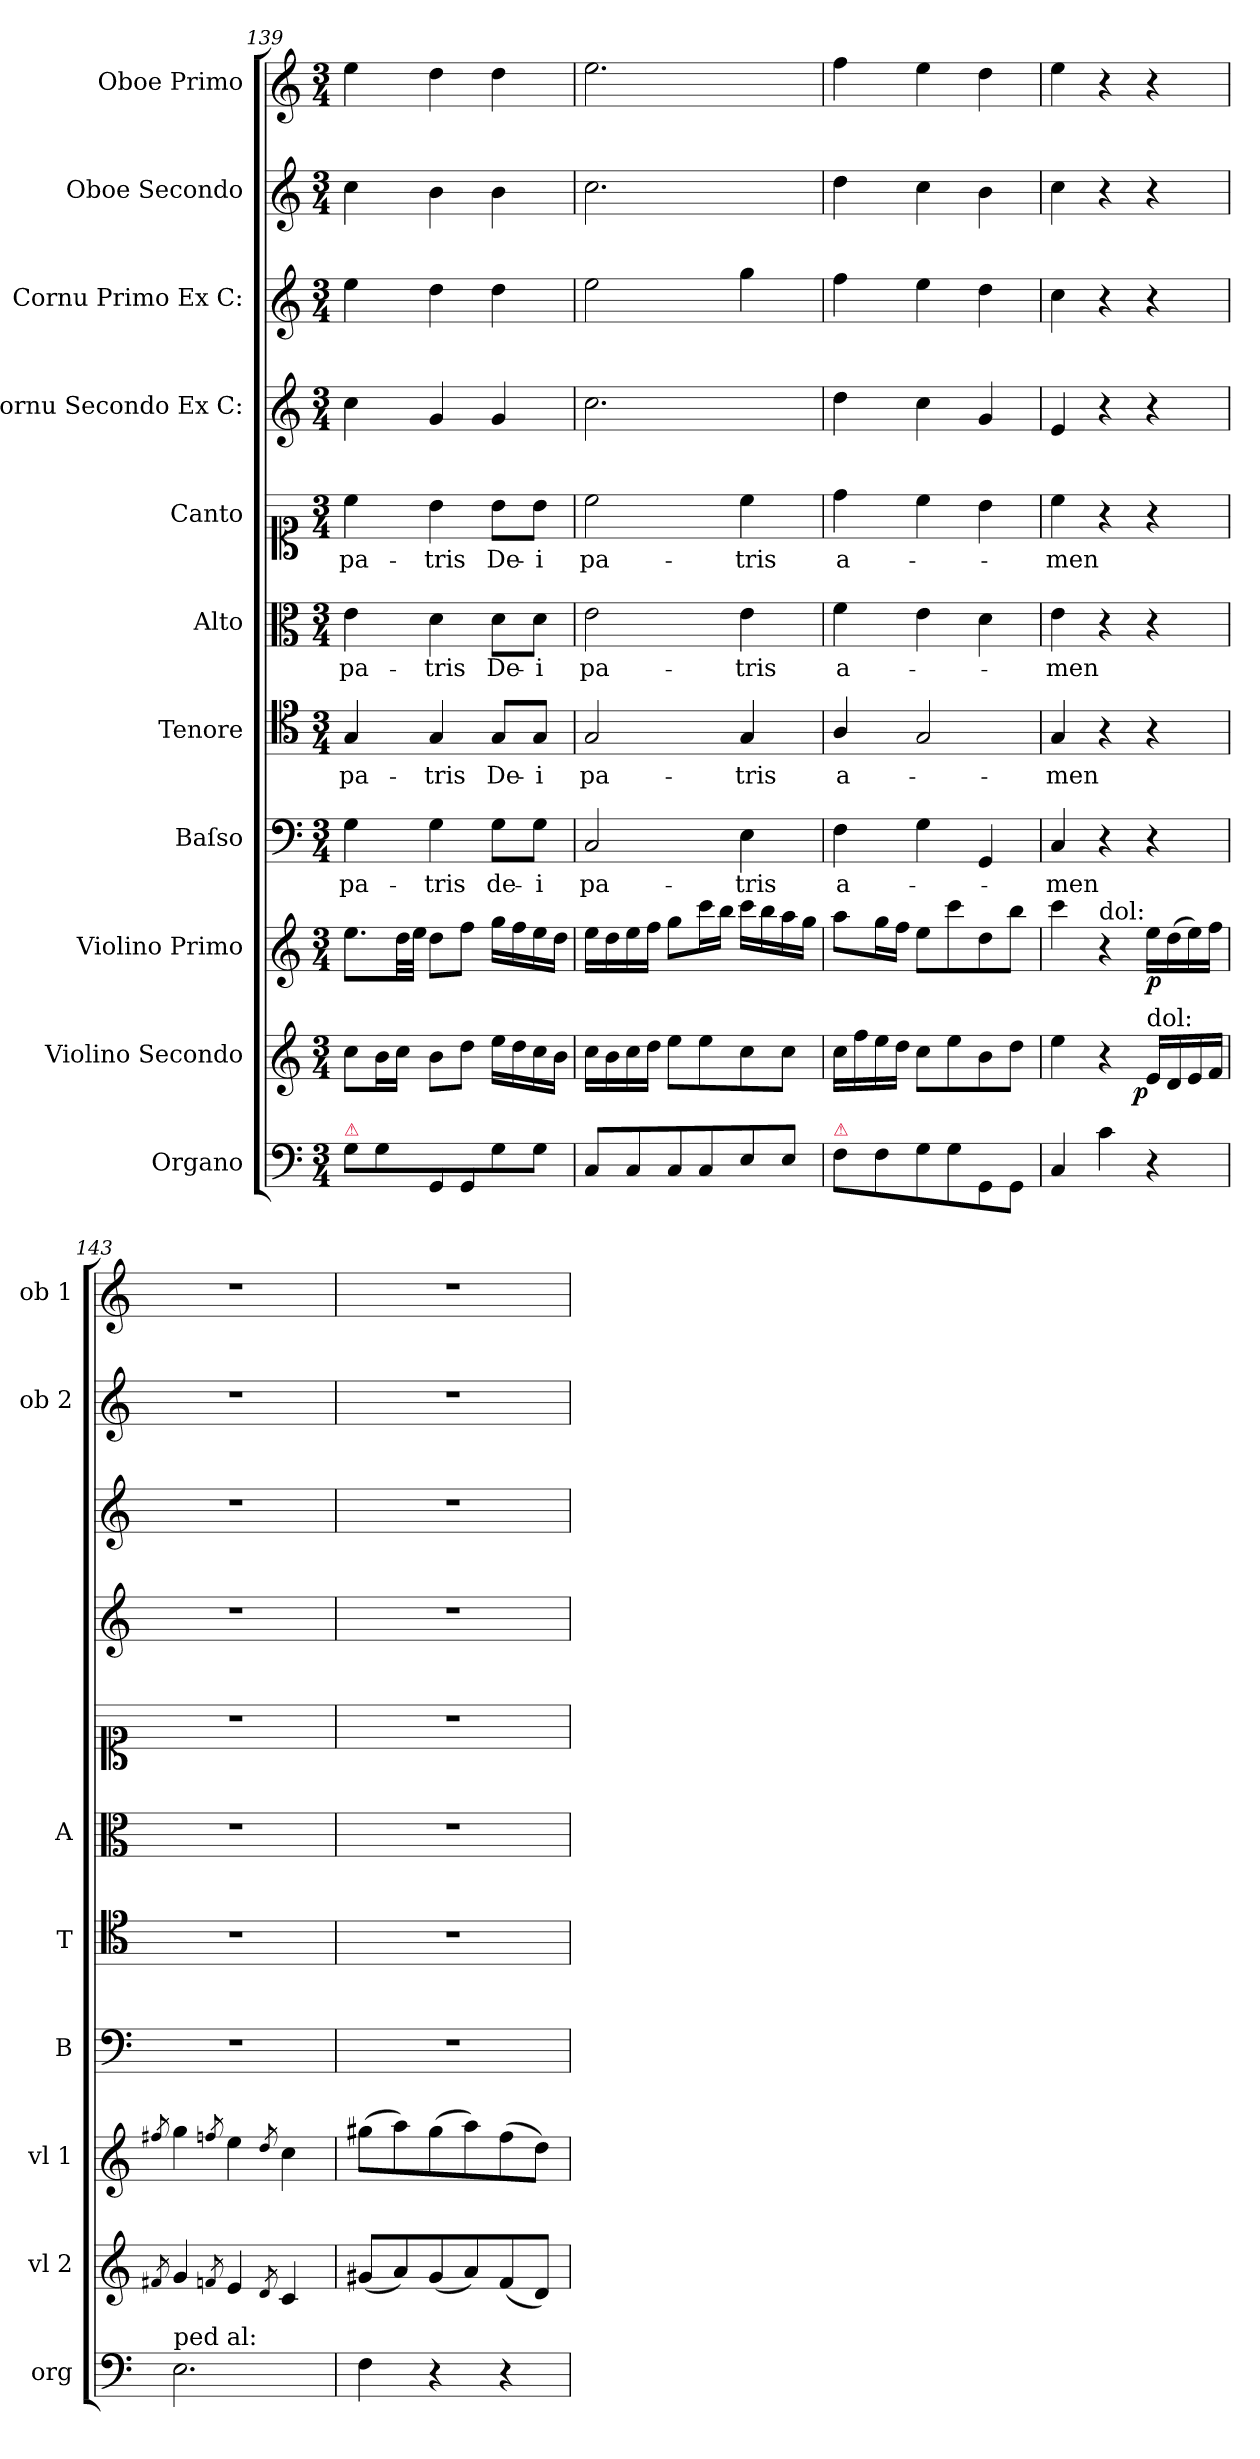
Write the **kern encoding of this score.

**kern	**kern	**dynam	**kern	**dynam	**kern	**text	**kern	**text	**kern	**text	**kern	**text	**kern	**kern	**kern	**kern
*part11	*part10	*part10	*part9	*part9	*part8	*part8	*part7	*part7	*part6	*part6	*part5	*part5	*part4	*part3	*part2	*part1
*staff11	*staff10	*staff10	*staff9	*staff9	*staff8	*staff8	*staff7	*staff7	*staff6	*staff6	*staff5	*staff5	*staff4	*staff3	*staff2	*staff1
*I"Organo	*I"Violino Secondo	*	*I"Violino Primo	*	*I"Baſso	*	*I"Tenore	*	*I"Alto	*	*I"Canto	*	*I"Cornu Secondo Ex C:	*I"Cornu Primo Ex C:	*I"Oboe Secondo	*I"Oboe Primo
*I'org	*I'vl 2	*	*I'vl 1	*	*I'B	*	*I'T	*	*I'A	*	*	*	*	*	*I'ob 2	*I'ob 1
*clefF4	*clefG2	*	*clefG2	*	*clefF4	*	*clefC4	*	*clefC3	*	*clefC1	*	*clefG2	*clefG2	*clefG2	*clefG2
*k[]	*k[]	*	*k[]	*	*k[]	*	*k[]	*	*k[]	*	*k[]	*	*k[]	*k[]	*k[]	*k[]
*C:	*C:	*	*C:	*	*C:	*	*C:	*	*C:	*	*C:	*	*C:	*C:	*C:	*C:
*M3/4	*M3/4	*	*M3/4	*	*M3/4	*	*M3/4	*	*M3/4	*	*M3/4	*	*M3/4	*M3/4	*M3/4	*M3/4
=139	=139	=139	=139	=139	=139	=139	=139	=139	=139	=139	=139	=139	=139	=139	=139	=139
!LO:TX:a:color=crimson:t=⚠	!	!	!	!	!	!	!	!	!	!	!	!	!	!	!	!
8G\L	8cc\L	.	8.ee\L	.	4G\	pa-	4G/	pa-	4e\	pa-	4cc\	pa-	4cc\	4ee\	4cc\	4ee\
8G\	16b\L	.	.	.	.	.	.	.	.	.	.	.	.	.	.	.
.	16cc\JJ	.	32dd\LL	.	.	.	.	.	.	.	.	.	.	.	.	.
.	.	.	32ee\JJJ	.	.	.	.	.	.	.	.	.	.	.	.	.
8GG/	8b\L	.	8dd\L	.	4G\	-tris	4G/	-tris	4d\	-tris	4b\	-tris	4g/	4dd\	4b\	4dd\
8GG/	8dd\J	.	8ff\J	.	.	.	.	.	.	.	.	.	.	.	.	.
!	!	!	!	!	!	!	!	!LO:LY:i	!	!LO:LY:i	!	!	!	!	!	!
8G\	16ee\LL	.	16gg\LL	.	8G\L	de-	8G/L	De-	8d\L	De-	8b\L	De-	4g/	4dd\	4b\	4dd\
.	16dd\	.	16ff\	.	.	.	.	.	.	.	.	.	.	.	.	.
!	!	!	!	!	!	!	!	!LO:LY:i	!	!LO:LY:i	!	!	!	!	!	!
8G\J	16cc\	.	16ee\	.	8G\J	-i	8G/J	-i	8d\J	-i	8b\J	-i	.	.	.	.
.	16b\JJ	.	16dd\JJ	.	.	.	.	.	.	.	.	.	.	.	.	.
=140	=140	=140	=140	=140	=140	=140	=140	=140	=140	=140	=140	=140	=140	=140	=140	=140
!	!	!	!	!	!	!	!	!LO:LY:i	!	!LO:LY:i	!	!	!	!	!	!
8C/L	16cc\LL	.	16ee\LL	.	2C/	pa-	2G/	pa-	2e\	pa-	2cc\	pa-	2.cc\	2ee\	2.cc\	2.ee\
.	16b\	.	16dd\	.	.	.	.	.	.	.	.	.	.	.	.	.
8C/	16cc\	.	16ee\	.	.	.	.	.	.	.	.	.	.	.	.	.
.	16dd\JJ	.	16ff\JJ	.	.	.	.	.	.	.	.	.	.	.	.	.
8C/	8ee\L	.	8gg\L	.	.	.	.	.	.	.	.	.	.	.	.	.
8C/	8ee\	.	16ccc\L	.	.	.	.	.	.	.	.	.	.	.	.	.
.	.	.	16bb\JJ	.	.	.	.	.	.	.	.	.	.	.	.	.
!	!	!	!	!	!	!	!	!LO:LY:i	!	!LO:LY:i	!	!	!	!	!	!
8E/	8cc\	.	16ccc\LL	.	4E\	-tris	4G/	-tris	4e\	-tris	4cc\	-tris	.	4gg\	.	.
.	.	.	16bb\	.	.	.	.	.	.	.	.	.	.	.	.	.
8E/J	8cc\J	.	16aa\	.	.	.	.	.	.	.	.	.	.	.	.	.
.	.	.	16gg\JJ	.	.	.	.	.	.	.	.	.	.	.	.	.
=141	=141	=141	=141	=141	=141	=141	=141	=141	=141	=141	=141	=141	=141	=141	=141	=141
!LO:TX:a:color=crimson:t=⚠	!	!	!	!	!	!	!	!	!	!	!	!	!	!	!	!
8F\L	16cc\LL	.	8aa\L	.	4F\	a-	4A/	a-	4f\	a-	4dd\	a-	4dd\	4ff\	4dd\	4ff\
.	16ff\	.	.	.	.	.	.	.	.	.	.	.	.	.	.	.
8F\	16ee\	.	16gg\L	.	.	.	.	.	.	.	.	.	.	.	.	.
.	16dd\JJ	.	16ff\JJ	.	.	.	.	.	.	.	.	.	.	.	.	.
8G\	8cc\L	.	8ee\L	.	4G\	.	2G/	.	4e\	.	4cc\	.	4cc\	4ee\	4cc\	4ee\
8G\	8ee\	.	8ccc\	.	.	.	.	.	.	.	.	.	.	.	.	.
8GG/	8b\	.	8dd\	.	4GG/	.	.	.	4d\	.	4b\	.	4g/	4dd\	4b\	4dd\
8GG/J	8dd\J	.	8bb\J	.	.	.	.	.	.	.	.	.	.	.	.	.
=142	=142	=142	=142	=142	=142	=142	=142	=142	=142	=142	=142	=142	=142	=142	=142	=142
4C/	4ee\	.	4ccc\	.	4C/	-men	4G/	-men	4e\	-men	4cc\	-men	4e/	4cc\	4cc\	4ee\
!	!	!	!LO:TX:a:t=dol&colon;	!	!	!	!	!	!	!	!	!	!	!	!	!
4c\	4r	.	4r	.	4r	.	4r	.	4r	.	4r	.	4r	4r	4r	4r
!	!LO:TX:a:t=dol&colon;	!	!	!	!	!	!	!	!	!	!	!	!	!	!	!
!	!	!LO:DY:rj	!	!	!	!	!	!	!	!	!	!	!	!	!	!
4r	16e/LL	p	16ee\LL	p	4r	.	4r	.	4r	.	4r	.	4r	4r	4r	4r
.	16d/	.	(16dd\	.	.	.	.	.	.	.	.	.	.	.	.	.
.	16e/	.	16ee\)	.	.	.	.	.	.	.	.	.	.	.	.	.
.	16f/JJ	.	16ff\JJ	.	.	.	.	.	.	.	.	.	.	.	.	.
=143	=143	=143	=143	=143	=143	=143	=143	=143	=143	=143	=143	=143	=143	=143	=143	=143
.	8qf#X/	.	8qff#X/	.	.	.	.	.	.	.	.	.	.	.	.	.
!LO:TX:a:t=ped al&colon;	!	!	!	!	!	!	!	!	!	!	!	!	!	!	!	!
2.E\	4g/	.	4gg\	.	2.r	.	2.r	.	2.r	.	2.r	.	2.r	2.r	2.r	2.r
.	8qfn/	.	8qffn/	.	.	.	.	.	.	.	.	.	.	.	.	.
.	4e/	.	4ee\	.	.	.	.	.	.	.	.	.	.	.	.	.
.	8qd/	.	8qdd/	.	.	.	.	.	.	.	.	.	.	.	.	.
.	4c/	.	4cc\	.	.	.	.	.	.	.	.	.	.	.	.	.
=144	=144	=144	=144	=144	=144	=144	=144	=144	=144	=144	=144	=144	=144	=144	=144	=144
4F\	(8g#X/L	.	(8gg#X\L	.	2.r	.	2.r	.	2.r	.	2.r	.	2.r	2.r	2.r	2.r
.	8a/)	.	8aa\)	.	.	.	.	.	.	.	.	.	.	.	.	.
4r	(8g#/	.	(8gg#\	.	.	.	.	.	.	.	.	.	.	.	.	.
.	8a/)	.	8aa\)	.	.	.	.	.	.	.	.	.	.	.	.	.
4r	(8f/	.	(8ff\	.	.	.	.	.	.	.	.	.	.	.	.	.
.	8d/J)	.	8dd\J)	.	.	.	.	.	.	.	.	.	.	.	.	.
=	=	=	=	=	=	=	=	=	=	=	=	=	=	=	=	=
*-	*-	*-	*-	*-	*-	*-	*-	*-	*-	*-	*-	*-	*-	*-	*-	*-
